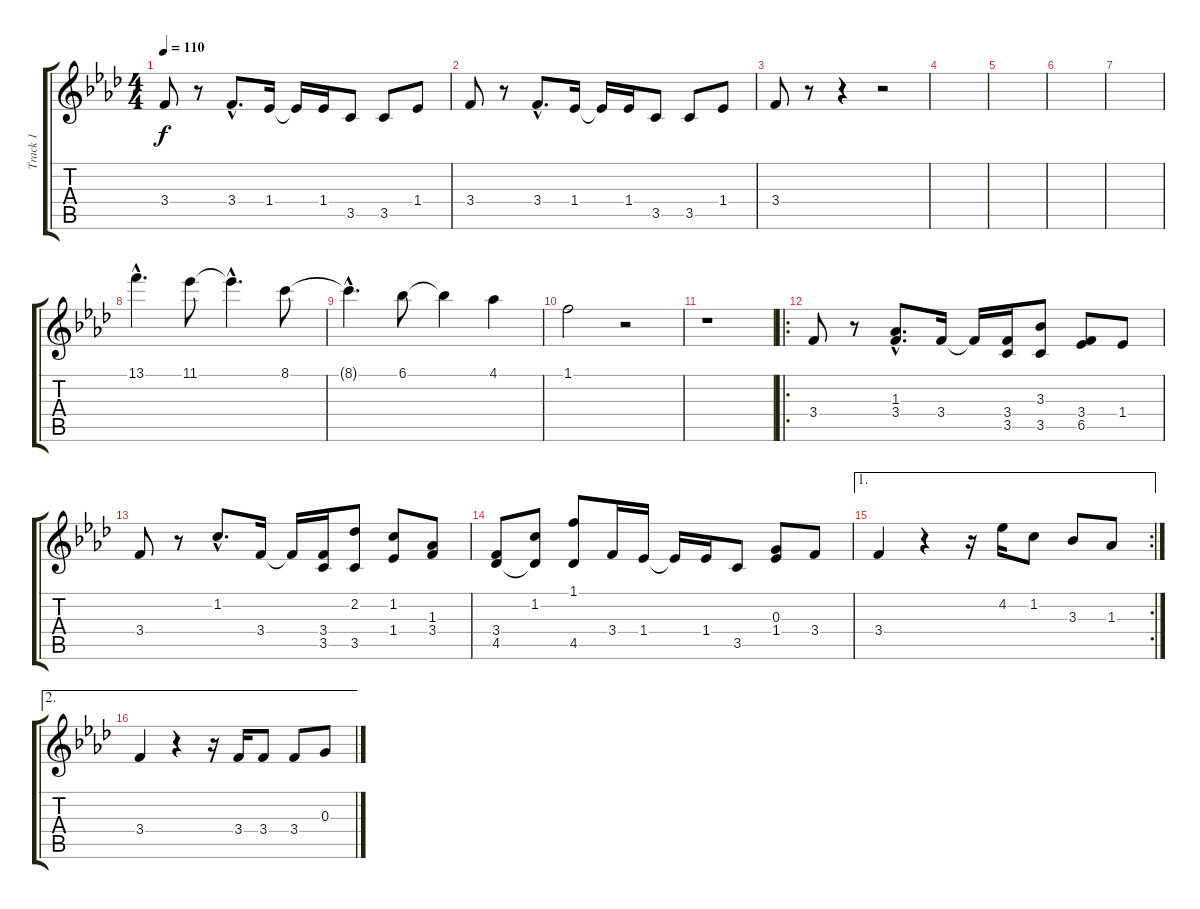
\track ("Track 1" "Track 1") {instrument acousticguitarnylon}
\staff {score tabs}
\tuning (E4 B3 G3 D3 A2 E2) {hide}
\ts (4 4)
\section ("" "")
\tempo 110
\clef g2
\ks ab
3.4.8{dy f} r.8 3.4{hac}.8{d} 1.4.16 1.4{t}.16 1.4.16 3.5.8 3.5.8 1.4.8 |
3.4.8 r.8 3.4{hac}.8{d} 1.4.16 1.4{t}.16 1.4.16 3.5.8 3.5.8 1.4.8 |
3.4.8 r.8 r.4 r.2 |
\section ("" "")
|
|
|
|
\section ("" "")
13.1{hac}.4{d} 11.1.8 11.1{hac t}.4{d} 8.1.8 |
8.1{hac t}.4{d} 6.1.8 6.1{t}.4 4.1.4 |
1.1.2 r.2 |
r.1 |
\ro
\section ("" "")
3.4.8 r.8 (1.3{hac} 3.4{hac}).8{d} 3.4.16 3.4{t}.16 (3.4 3.5).16 (3.3 3.5).8 (3.4 6.5).8 1.4.8 |
3.4.8 r.8 1.2{hac}.8{d} 3.4.16 3.4{t}.16 (3.4 3.5).16 (2.2 3.5).8 (1.2 1.4).8 (1.3 3.4).8 |
(3.4 4.5).8 (1.2 4.5{t}).8 (1.1 4.5).8 3.4.16 1.4.16 1.4{t}.16 1.4.16 3.5.8 (0.3 1.4).8 3.4.8 |
\ae 1
\rc 2
3.4.4 r.4 r.16 4.2.16 1.2.8 3.3.8 1.3.8 |
\ae 2
3.4.4 r.4 r.16 3.4.16 3.4.8 3.4.8 0.3.8
